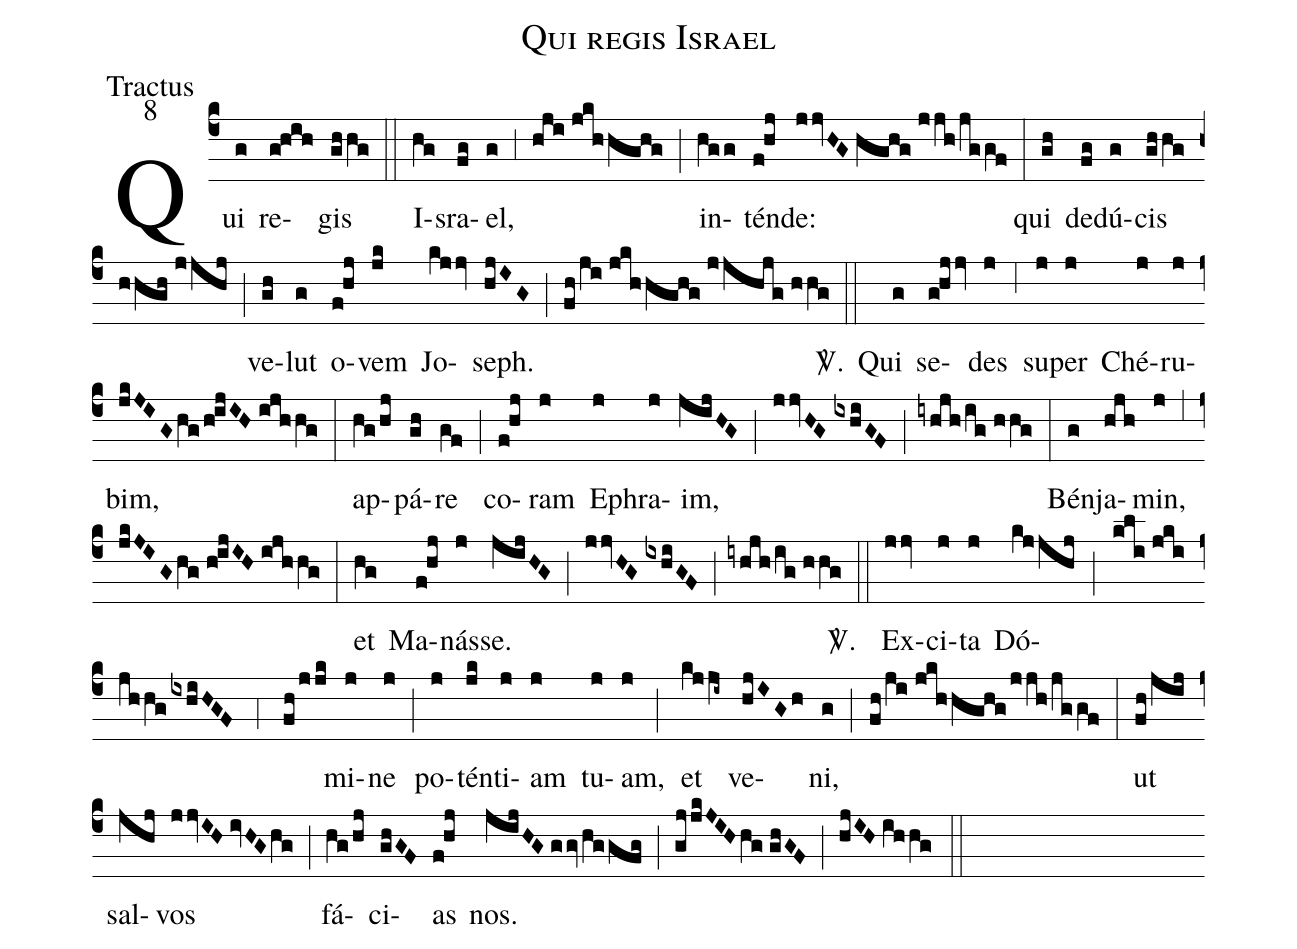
name:Qui regis Israel;
office-part:Tractus;
mode:8;
%%
(c4) Qui(g) re(g!hih)gis(ghhg) (::) I(hg)sra(fg)el,(g) (;3) (hji//jkhhghg) (;) in(hgg)tén(f!hj)de:(jjvHG//hghg//jjh/jggf) (:) qui(gh) de(fg)dú(g)cis(ghhg//hhgh//jjhj) (;) ve(gh)lut(g) o(f!hj)vem(jk) Jo(kjjv)seph.(hjIG) (;) (fh/ji//jkhhghg//jjhjg//hhg) <sp>V/</sp>.(::) Qui(g) se(g!hjjv)des(j) (;6) su(j)per(j) Ché(j)ru(j)bim,(jkJIG/hg/h!ijIH//ijhhg) (:) ap(hg/hj)pá(gh)re(gf) (;) co(f!hj)ram(j) Eph(j)ra(j)im,(jijHG) (;) (jjvHG//ixhiGF) (;) (iyhjh/ig//hhg) (:) Bén(g)ja(hjh)min,(j) (;5) (jkJIG/hg//h!ijIH//ijhhg) (:) et(hg) Ma(f!hj)nás(j)se.(jijHG) (;) (jjvHG//ixhiGF) (;) (iyhjh/ig//hhg) <sp>V/</sp>.(::) Ex(jjv)ci(j)ta(j) Dó(kjjhj;kli//jki//jhhg/ixhiHGF;4fh/jjk)mi(j)ne(j) (;) po(j)tén(jk)ti(j)am(j) tu(j)am,(j) (;) et(kjji~) ve(hjIGh)ni,(g) (;) (fh/ji//jkhhghg/jjh/jggf) (:) ut(fh/jij) sal(jhj)vos(jjvIH//ivHG/hg) (;) fá(hg/hj)ci(ghGF)as(f!hj) nos.(jijHG//ggv/hggfg) (;) (gjjkJIH/hg//ghGF) (;) (hjIH//ihhg) (::)
